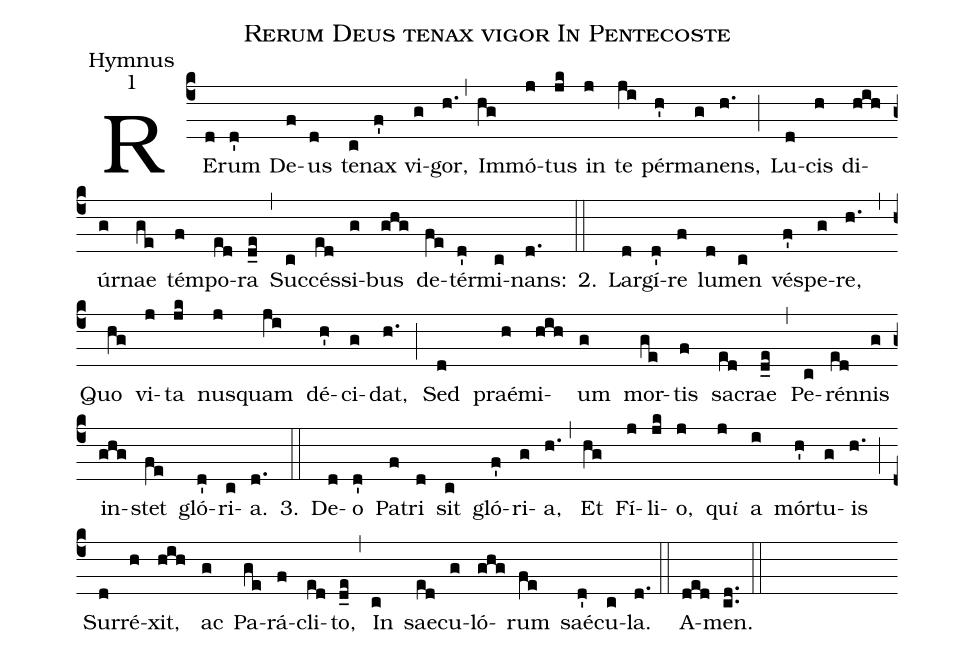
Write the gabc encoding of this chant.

name:Rerum Deus tenax vigor In Pentecoste;
office-part:Hymnus;
mode:1;
%%
(c4)RE(d)rum(d') De(f)us(d) te(c)nax(f') vi(g)gor,(h.) (,)
Im(hg)mó(j)tus(jk) in(j) te(ji) pér(h')ma(g)nens,(h.) (;)
Lu(d)cis(h) di(hih)úr(g)nae(ge) tém(f)po(ed)ra(d_e) (,)
Suc(c)cés(ed)si(g)bus(ghg) de(fe)tér(d')mi(c)nans:(d.)

2.(::) Lar(d)gí(d')re(f) lu(d)men(c) vé(f')spe(g)re,(h.) (,)
Quo(hg) vi(j)ta(jk) nus(j)quam(ji) dé(h')ci(g)dat,(h.) (;)
Sed(d) praé(h)mi(hih)um(g) mor(ge)tis(f) sa(ed)crae(d_e) (,)
Pe(c)rén(ed)nis(g) in(ghg)stet(fe) gló(d')ri(c)a.(d.)

3.(::) De(d)o(d') Pa(f)tri(d) sit(c) gló(f')ri(g)a,(h.) (,)
Et(hg) Fí(j)li(jk)o,(j) qu<e>i</e>(j) a(i) mór(h')tu(g)is(h.) (;)
Sur(d)ré(h)xit,(hih) ac(g) Pa(ge)rá(f)cli(ed)to,(d_e) (,)
In(c) sae(ed)cu(g)ló(ghg)rum(fe) saé(d')cu(c)la.(d.) (::)
A(ded)men.(cd..) (::)
